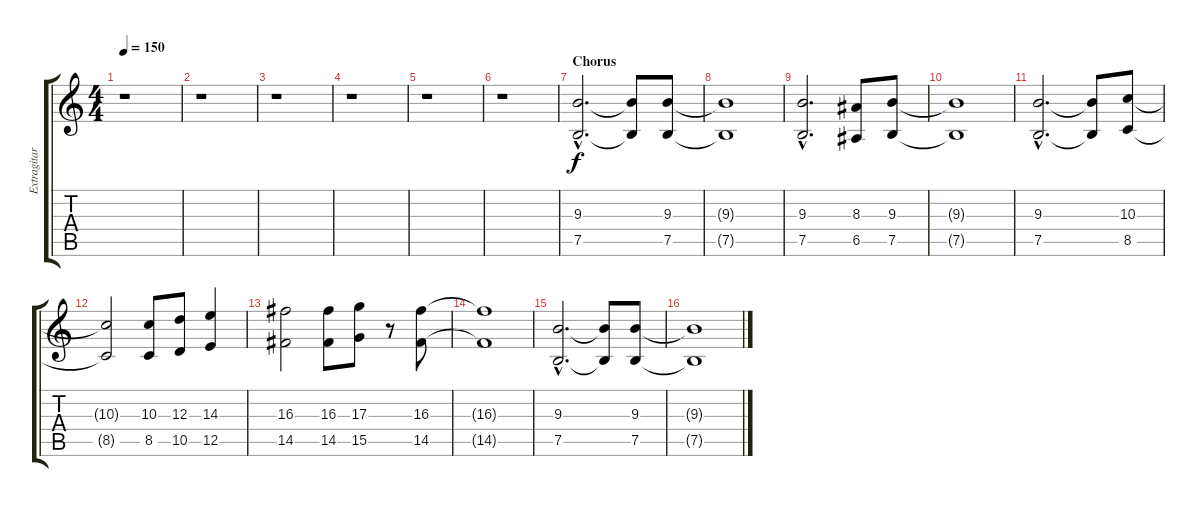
\track ("Extragitarr 1 - CM" "Extragitar") {instrument distortionguitar}
\staff {score tabs}
\tuning (B3 Gb3 D3 A2 E2 B1) {hide}
\ts (4 4)
\tempo 150
\clef g2
\ks c
r.1{dy f} |
r.1 |
r.1 |
r.1 |
r.1 |
r.1 |
\section ("" "Chorus")
(9.3{hac} 7.5{hac}).2{d} (9.3{t} 7.5{t}).8 (9.3 7.5).8 |
(9.3{t} 7.5{t}).1 |
(9.3{hac} 7.5{hac}).2{d} (8.3 6.5).8 (9.3 7.5).8 |
(9.3{t} 7.5{t}).1 |
(9.3{hac} 7.5{hac}).2{d} (9.3{t} 7.5{t}).8 (10.3 8.5).8 |
(10.3{t} 8.5{t}).2 (10.3 8.5).8 (12.3 10.5).8 (14.3 12.5).4 |
(16.3 14.5).2 (16.3 14.5).8 (17.3 15.5).8 r.8 (16.3 14.5).8 |
(16.3{t} 14.5{t}).1 |
(9.3{hac} 7.5{hac}).2{d} (9.3{t} 7.5{t}).8 (9.3 7.5).8 |
(9.3{t} 7.5{t}).1
